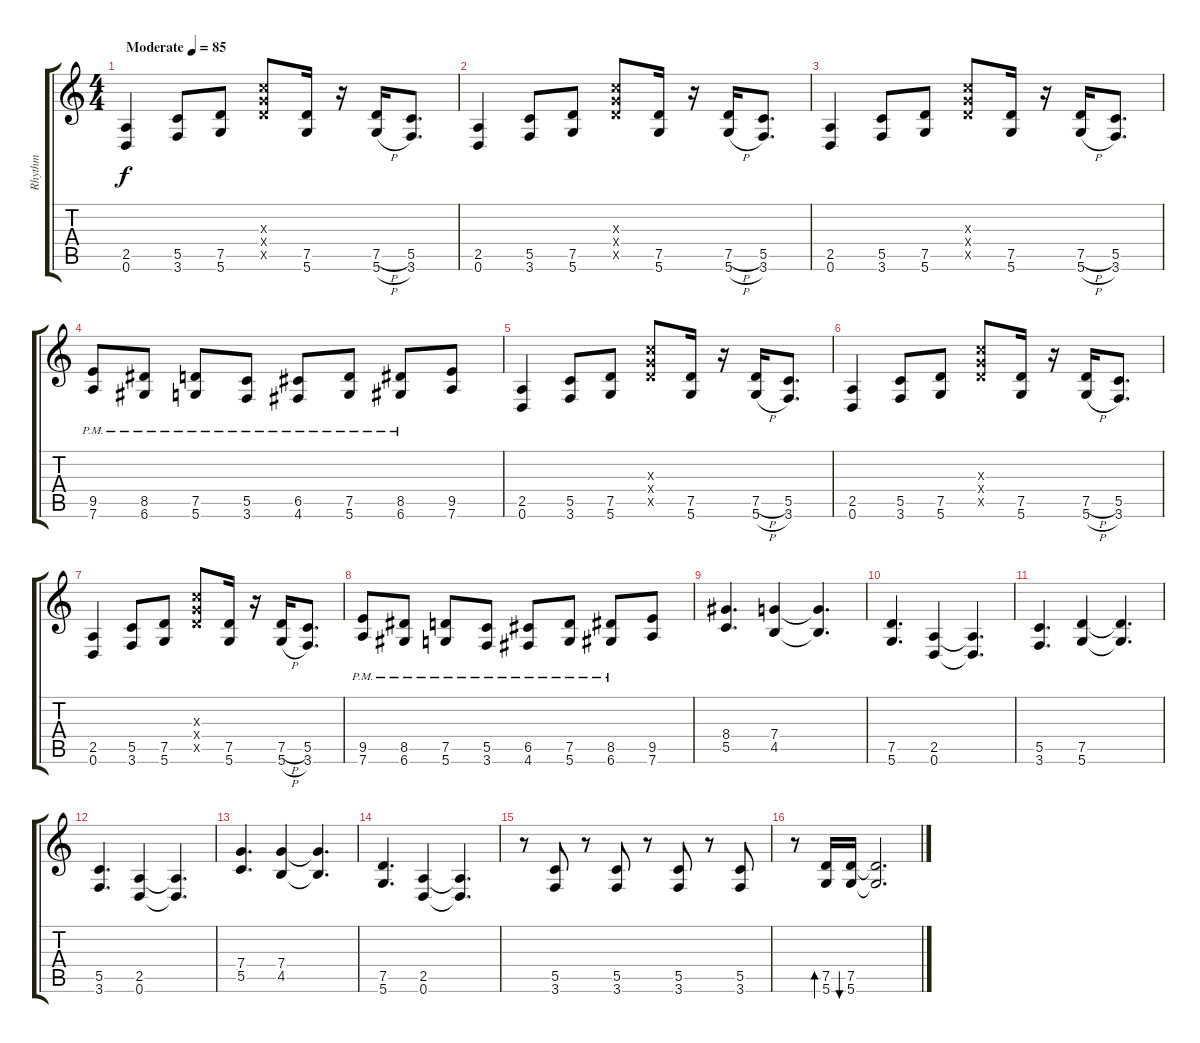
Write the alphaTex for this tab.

\track ("Rhythm" "Rhythm") {instrument distortionguitar}
\staff {score tabs}
\tuning (D4 A3 F3 C3 G2 D2) {hide}
\ts (4 4)
\tempo (85 "Moderate")
\clef g2
\ks c
(2.5 0.6).4{dy f instrument distortionguitar} (5.5 3.6).8 (7.5 5.6).8 (7.3{x} 7.4{x} 7.5{x}).8 (7.5 5.6).16 r.16 (7.5{h} 5.6{h}).16 (5.5 3.6).8{d} |
(2.5 0.6).4 (5.5 3.6).8 (7.5 5.6).8 (7.3{x} 7.4{x} 7.5{x}).8 (7.5 5.6).16 r.16 (7.5{h} 5.6{h}).16 (5.5 3.6).8{d} |
(2.5 0.6).4 (5.5 3.6).8 (7.5 5.6).8 (7.3{x} 7.4{x} 7.5{x}).8 (7.5 5.6).16 r.16 (7.5{h} 5.6{h}).16 (5.5 3.6).8{d} |
(9.5{pm} 7.6{pm}).8 (8.5{pm} 6.6{pm}).8 (7.5{pm} 5.6{pm}).8 (5.5{pm} 3.6{pm}).8 (6.5{pm} 4.6{pm}).8 (7.5{pm} 5.6{pm}).8 (8.5{pm} 6.6{pm}).8 (9.5 7.6).8 |
(2.5 0.6).4 (5.5 3.6).8 (7.5 5.6).8 (7.3{x} 7.4{x} 7.5{x}).8 (7.5 5.6).16 r.16 (7.5{h} 5.6{h}).16 (5.5 3.6).8{d} |
(2.5 0.6).4 (5.5 3.6).8 (7.5 5.6).8 (7.3{x} 7.4{x} 7.5{x}).8 (7.5 5.6).16 r.16 (7.5{h} 5.6{h}).16 (5.5 3.6).8{d} |
(2.5 0.6).4 (5.5 3.6).8 (7.5 5.6).8 (7.3{x} 7.4{x} 7.5{x}).8 (7.5 5.6).16 r.16 (7.5{h} 5.6{h}).16 (5.5 3.6).8{d} |
(9.5{pm} 7.6{pm}).8 (8.5{pm} 6.6{pm}).8 (7.5{pm} 5.6{pm}).8 (5.5{pm} 3.6{pm}).8 (6.5{pm} 4.6{pm}).8 (7.5{pm} 5.6{pm}).8 (8.5{pm} 6.6{pm}).8 (9.5 7.6).8 |
(8.4 5.5).4{d} (7.4 4.5).4 (7.4{t} 4.5{t}).4{d} |
(7.5 5.6).4{d} (2.5 0.6).4 (2.5{t} 0.6{t}).4{d} |
(5.5 3.6).4{d} (7.5 5.6).4 (7.5{t} 5.6{t}).4{d} |
(5.5 3.6).4{d} (2.5 0.6).4 (2.5{t} 0.6{t}).4{d} |
(7.4 5.5).4{d} (7.4 4.5).4 (7.4{t} 4.5{t}).4{d} |
(7.5 5.6).4{d} (2.5 0.6).4 (2.5{t} 0.6{t}).4{d} |
r.8 (5.5 3.6).8 r.8 (5.5 3.6).8 r.8 (5.5 3.6).8 r.8 (5.5 3.6).8 |
r.8 (7.5 5.6).16{bd 60} (7.5 5.6).16{bu 60} (7.5{t} 5.6{t}).2{d}
